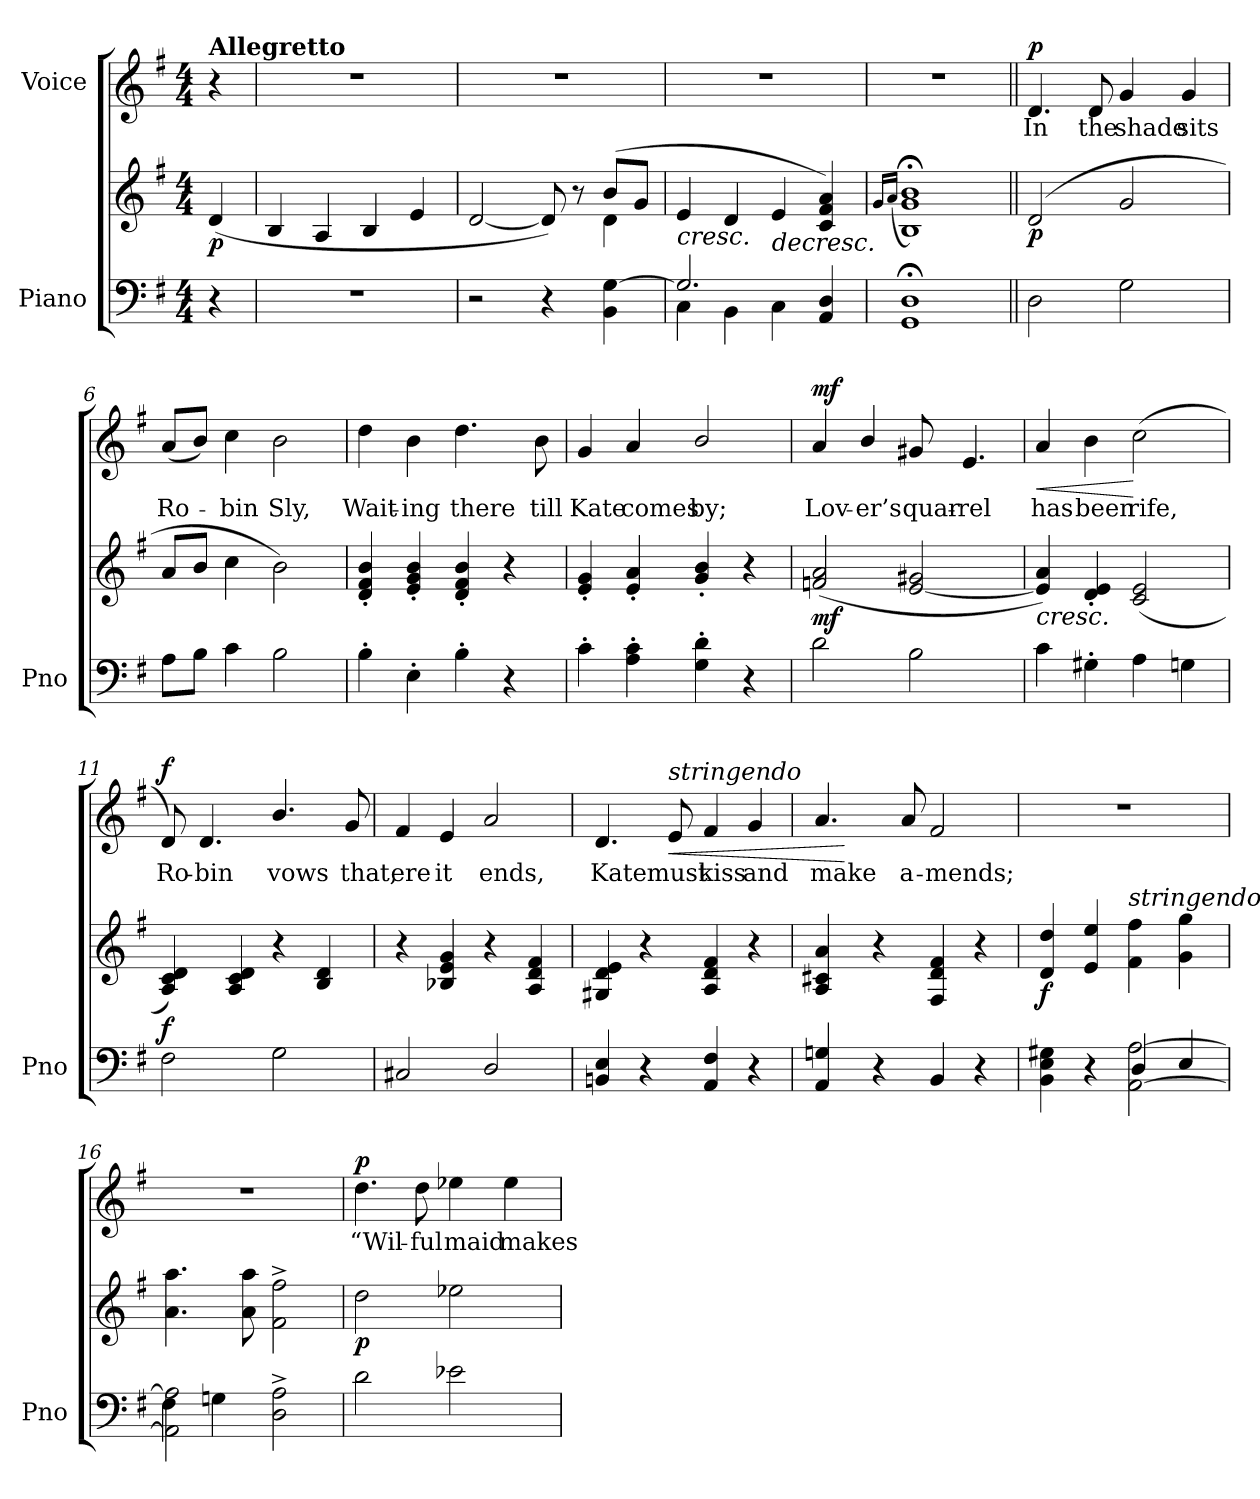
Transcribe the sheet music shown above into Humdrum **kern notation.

**kern	**kern	**dynam	**kern	**text	**dynam
*part2	*part2	*part2	*part1	*part1	*part1
*staff3	*staff2	*staff2/3	*staff1	*staff1	*staff1
*I"Piano	*	*	*I"Voice	*	*
*I'Pno	*	*	*	*	*
*clefF4	*clefG2	*	*clefG2	*	*
*k[f#]	*k[f#]	*	*k[f#]	*	*
*M4/4	*M4/4	*	*M4/4	*	*
*MM116	*MM116	*	*MM116	*	*
=	=	=	=	=	=
!	!	!	!LO:TX:a:B:t=Allegretto	!	!
!	!	!LO:DY:b	!	!	!
4r	(4d/	p	4r	.	.
=1	=1	=1	=1	=1	=1
1r	4B/	.	1r	.	.
.	4A/	.	.	.	.
.	4B/	.	.	.	.
.	4e/	.	.	.	.
=2	=2	=2	=2	=2	=2
*	*^	*	*	*	*
2r	[2d/	2.ryy	.	1r	.	.
4r	8d/])	.	.	.	.	.
.	8r	.	.	.	.	.
4BB\ [>4G\	(8b/L	4d\	.	.	.	.
.	8g/J	.	.	.	.	.
*	*v	*v	*	*	*	*
=3	=3	=3	=3	=3	=3
*^	*	*	*	*	*
!	!	!	!LO:HP:b	!	!	!
2.G/]	4C\	4e/	<	1r	.	.
.	4BB\	4d/	.	.	.	.
!	!	!	!LO:HP:b	!	!	!
.	4C\	4e/	>	.	.	.
4AA/ 4D/	4ryy	4c/ 4f#/ 4a/)	.	.	.	.
*v	*v	*	*	*	*	*
.	.	[	.	.	.
=4	=4	=4	=4	=4	=4
.	16qg/LL	.	.	.	.
.	(>16qa/JJ	.	.	.	.
1GG;< 1D;<	1B;< 1g;< 1b;<)	.	1r	.	.
=5||	=5||	=5||	=5||	=5||	=5||
!	!	!LO:DY:b	!	!	!LO:DY:a
2D\	(2d/	p	4.d/	In	p
.	.	.	8d/	the	.
2G\	2g/	.	4g/	shade	.
.	.	.	4g/	sits	.
=6	=6	=6	=6	=6	=6
8A\L	8a/L	.	(8a/L	Ro-	.
8B\J	8b/J	.	8b/J)	.	.
4c\	4cc\	.	4cc\	-bin	.
2B\	2b\)	.	2b\	Sly,	.
=7	=7	=7	=7	=7	=7
4B'\	4d/' 4f#/' 4b/'	.	4dd\	Wait-	.
4E'\	4e/' 4g/' 4b/'	.	4b\	-ing	.
4B'\	4d/' 4f#/' 4b/'	.	4.dd\	there	.
4r	4r	.	.	.	.
.	.	.	8b\	till	.
=8	=8	=8	=8	=8	=8
4c'\	4e/' 4g/'	.	4g/	Kate	.
4A\' 4c\'	4e/' 4a/'	.	4a/	comes	.
4G\' 4d\'	4g/' 4b/'	.	2b/	by;	.
4r	4r	.	.	.	.
=9	=9	=9	=9	=9	=9
!	!	!LO:DY:b	!	!	!LO:DY:a
2d\	(>2fn/ 2a/	mf	4a/	Lov-	mf
.	.	.	4b/	-er’s	.
2B\	[2e/ 2g#X/	.	8g#X/	quar-	.
.	.	.	4.e/	-rel	.
=10	=10	=10	=10	=10	=10
!	!	!LO:HP:b	!	!	!LO:HP:b
4c\	4e/] 4a/)	<	4a/	has	<
4G#X'\	4d/' 4e/'	.	4b\	been	.
4A\	(>2c/ 2e/	.	(2cc\	rife,	[
4Gn\	.	.	.	.	.
.	.	]	.	.	.
=11	=11	=11	=11	=11	=11
!	!	!LO:DY:b	!	!	!LO:DY:a
2F#\	4A/ 4c/ 4d/)	f	8d/)	Ro-	f
.	.	.	4.d/	-bin	.
.	4A/ 4c/ 4d/	.	.	.	.
2G\	4r	.	4.b/	vows	.
.	4B/ 4d/	.	.	.	.
.	.	.	8g/	that,	.
=12	=12	=12	=12	=12	=12
2C#X/	4r	.	4f#/	ere	.
.	4B-X/ 4e/ 4g/	.	4e/	it	.
2D/	4r	.	2a/	ends,	.
.	4A/ 4d/ 4f#/	.	.	.	.
=13	=13	=13	=13	=13	=13
4BBn/ 4E/	4G#X/ 4d/ 4e/	.	4.d/	Kate	.
4r	4r	.	.	.	.
!	!	!	!LO:TX:i:t=stringendo	!	!
!	!	!	!	!	!LO:HP:b
.	.	.	8e/	must	<
4AA/ 4F#/	4A/ 4d/ 4f#/	.	4f#/	kiss	.
4r	4r	.	4g/	and	.
=14	=14	=14	=14	=14	=14
*	*	*	*^	*	*
4AA/ 4Gn/	4A/ 4c#X/ 4a/	.	4.a/	8ryy	make	.
.	.	.	.	8ryy	.	[
4r	4r	[	.	4ryy	.	.
.	.	.	8a/	.	a-	.
4BB/	4F#/ 4d/ 4f#/	.	2f#/	2ryy	-mends;	.
4r	4r	.	.	.	.	.
*	*	*	*v	*v	*	*
=15	=15	=15	=15	=15	=15
*^	*	*	*	*	*
!	!	!	!LO:DY:b	!	!	!
4BB\ 4E\ 4G#X\	2ryy	4d/ 4dd/	f	1r	.	.
4r	.	4e/ 4ee/	.	.	.	.
!	!	!LO:TX:i:t=stringendo	!	!	!	!
[2AA\ [>2A\	4D/	4f#\ 4ff#\	.	.	.	.
.	4E/	4g\ 4gg\	.	.	.	.
=16	=16	=16	=16	=16	=16	=16
2AA\] 2A\]	4F#\	4.a\ 4.aa\	.	1r	.	.
.	4Gn\	.	.	.	.	.
.	.	8a\ 8aa\	.	.	.	.
2D\^ 2A\^	2ryy	2f#\^ 2ff#\^	.	.	.	.
=17	=17	=17	=17	=17	=17	=17
!	!	!	!LO:DY:b	!	!	!LO:DY:a
*v	*v	*	*	*	*	*
2d\	2dd\	p	4.dd\	“Wil-	p
.	.	.	8dd\	-ful	.
2e-X\	2ee-X\	.	4ee-X\	maid	.
.	.	.	4ee-\	makes	.
=	=	=	=	=	=
*-	*-	*-	*-	*-	*-
